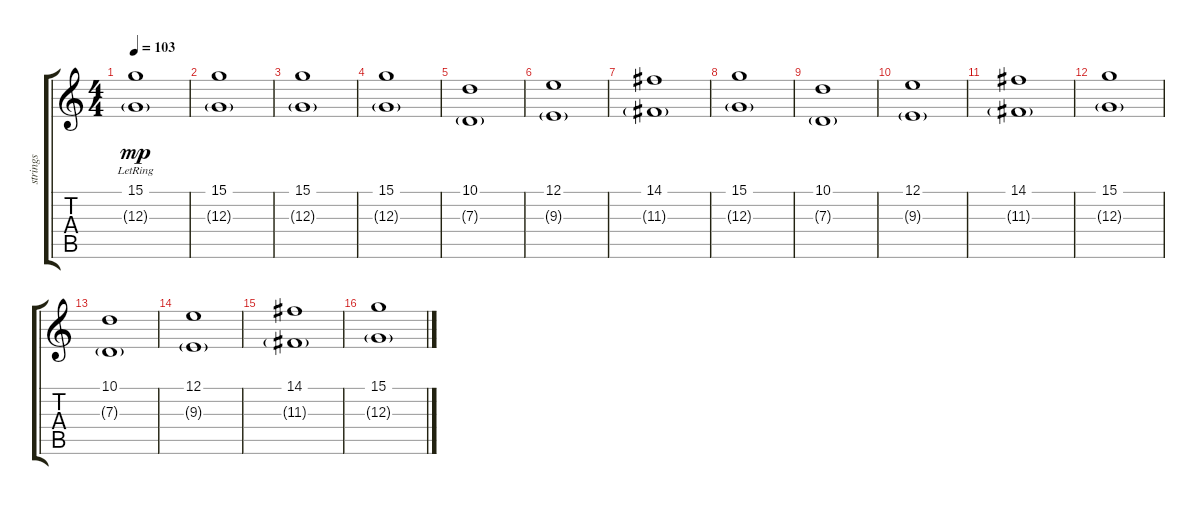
\track ("strings" "strings") {instrument synthstrings2}
\staff {score tabs}
\tuning (E4 B3 G3 D3 A2 E2) {hide}
\ts (4 4)
\tempo 103
\clef g2
\ks c
(15.1 12.3{g lr}).1{dy mp} |
(15.1 12.3{g}).1 |
(15.1 12.3{g}).1 |
(15.1 12.3{g}).1 |
(10.1 7.3{g}).1 |
(12.1 9.3{g}).1 |
(14.1 11.3{g}).1 |
(15.1 12.3{g}).1 |
(10.1 7.3{g}).1 |
(12.1 9.3{g}).1 |
(14.1 11.3{g}).1 |
(15.1 12.3{g}).1 |
(10.1 7.3{g}).1 |
(12.1 9.3{g}).1 |
(14.1 11.3{g}).1 |
(15.1 12.3{g}).1
